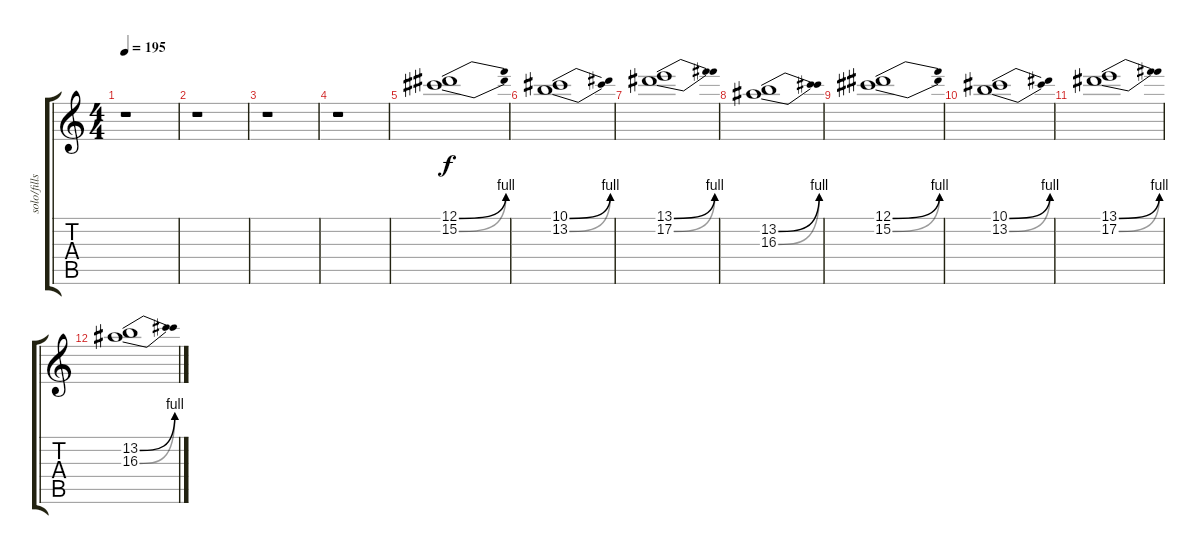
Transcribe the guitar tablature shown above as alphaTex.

\track ("solo/fills" "solo/fills") {instrument overdrivenguitar}
\staff {score tabs}
\tuning (Eb4 Bb3 Gb3 Db3 Ab2 Eb2) {hide}
\ts (4 4)
\tempo 195
\clef g2
\ks c
r.1{dy f} |
r.1 |
r.1 |
r.1 |
(12.1{be (bend 0 0 60 4)} 15.2{be (bend 0 0 60 4)}).1 |
(10.1{be (bend 0 0 60 4)} 13.2{be (bend 0 0 60 4)}).1 |
(13.1{be (bend 0 0 60 4)} 17.2{be (bend 0 0 60 4)}).1 |
(13.2{be (bend 0 0 60 4)} 16.3{be (bend 0 0 60 4)}).1 |
(12.1{be (bend 0 0 60 4)} 15.2{be (bend 0 0 60 4)}).1 |
(10.1{be (bend 0 0 60 4)} 13.2{be (bend 0 0 60 4)}).1 |
(13.1{be (bend 0 0 60 4)} 17.2{be (bend 0 0 60 4)}).1 |
(13.2{be (bend 0 0 60 4)} 16.3{be (bend 0 0 60 4)}).1
